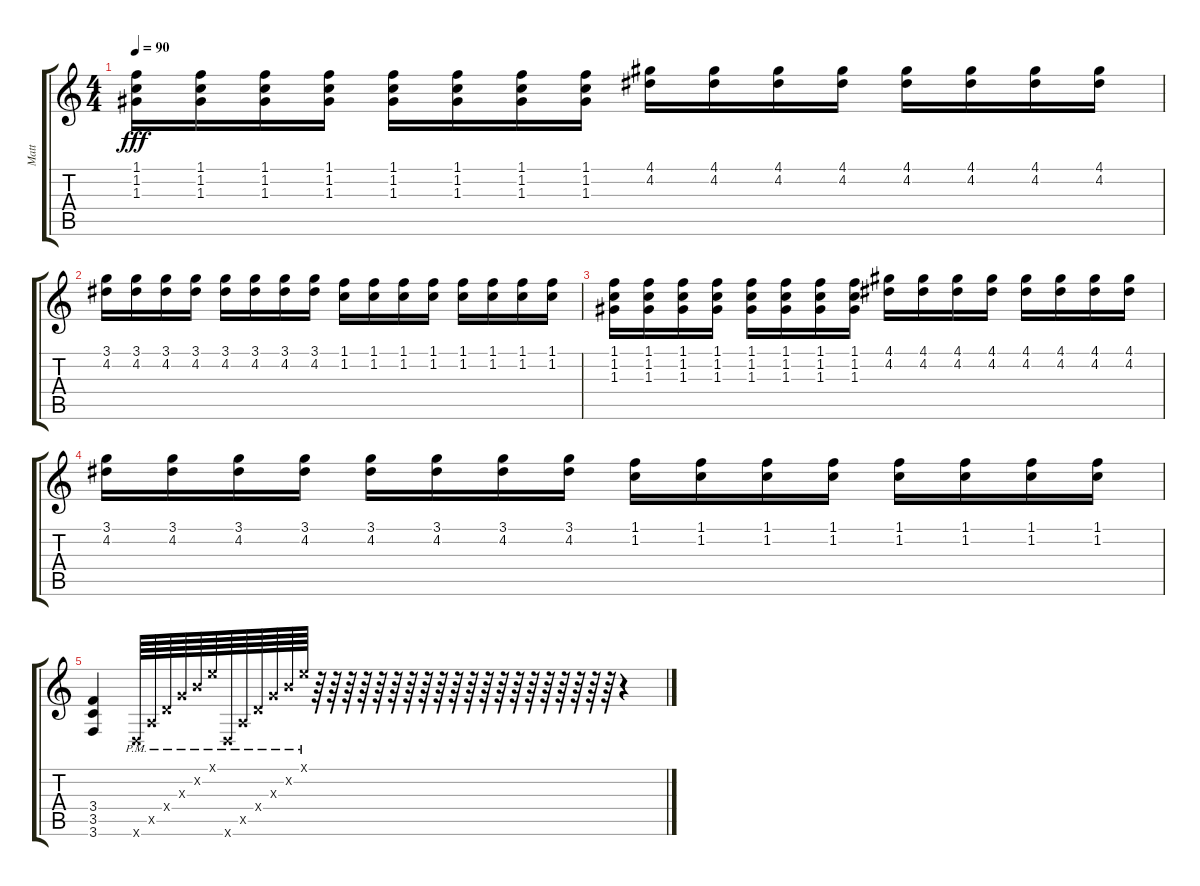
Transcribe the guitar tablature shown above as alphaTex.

\track ("Matt" "Matt") {instrument acousticguitarsteel}
\staff {score tabs}
\tuning (E4 B3 G3 D3 A2 D2) {hide}
\ts (4 4)
\tempo 90
\clef g2
\ks c
(1.1 1.2 1.3).16{dy fff} (1.1 1.2 1.3).16 (1.1 1.2 1.3).16 (1.1 1.2 1.3).16 (1.1 1.2 1.3).16 (1.1 1.2 1.3).16 (1.1 1.2 1.3).16 (1.1 1.2 1.3).16 (4.1 4.2).16 (4.1 4.2).16 (4.1 4.2).16 (4.1 4.2).16 (4.1 4.2).16 (4.1 4.2).16 (4.1 4.2).16 (4.1 4.2).16 |
(3.1 4.2).16 (3.1 4.2).16 (3.1 4.2).16 (3.1 4.2).16 (3.1 4.2).16 (3.1 4.2).16 (3.1 4.2).16 (3.1 4.2).16 (1.1 1.2).16 (1.1 1.2).16 (1.1 1.2).16 (1.1 1.2).16 (1.1 1.2).16 (1.1 1.2).16 (1.1 1.2).16 (1.1 1.2).16 |
(1.1 1.2 1.3).16 (1.1 1.2 1.3).16 (1.1 1.2 1.3).16 (1.1 1.2 1.3).16 (1.1 1.2 1.3).16 (1.1 1.2 1.3).16 (1.1 1.2 1.3).16 (1.1 1.2 1.3).16 (4.1 4.2).16 (4.1 4.2).16 (4.1 4.2).16 (4.1 4.2).16 (4.1 4.2).16 (4.1 4.2).16 (4.1 4.2).16 (4.1 4.2).16 |
(3.1 4.2).16 (3.1 4.2).16 (3.1 4.2).16 (3.1 4.2).16 (3.1 4.2).16 (3.1 4.2).16 (3.1 4.2).16 (3.1 4.2).16 (1.1 1.2).16 (1.1 1.2).16 (1.1 1.2).16 (1.1 1.2).16 (1.1 1.2).16 (1.1 1.2).16 (1.1 1.2).16 (1.1 1.2).16 |
(3.4 3.5 3.6).4 0.6{pm x}.64 0.5{pm x}.64 0.4{pm x}.64 0.3{pm x}.64 0.2{pm x}.64 0.1{pm x}.64 0.6{pm x}.64 0.5{pm x}.64 0.4{pm x}.64 0.3{pm x}.64 0.2{pm x}.64 0.1{pm x}.64 r.64 r.64 r.64 r.64 r.64 r.64 r.64 r.64 r.64 r.64 r.64 r.64 r.64 r.64 r.64 r.64 r.64 r.64 r.64 r.64 r.4
